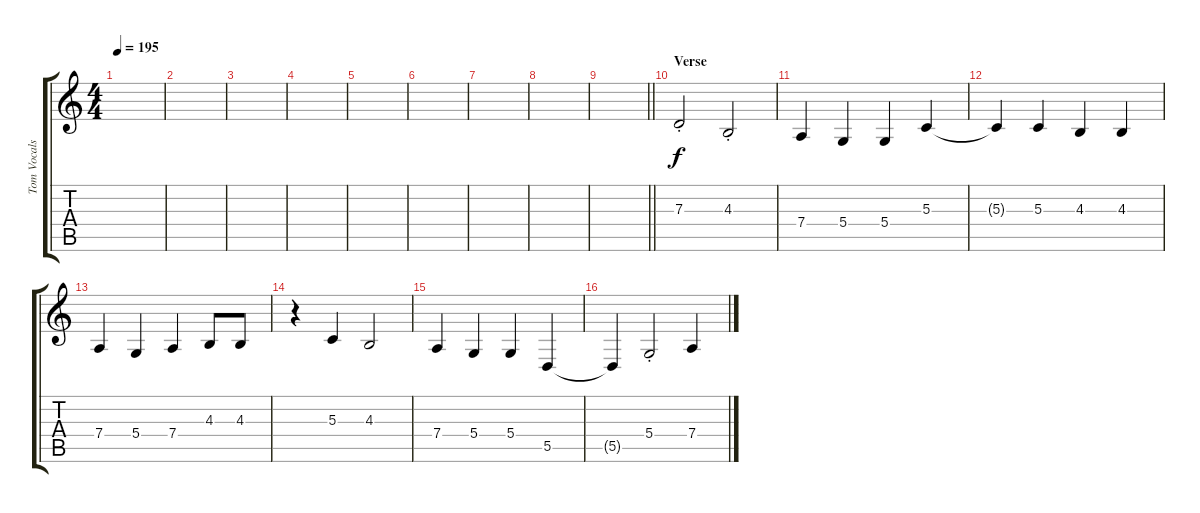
\track ("Tom Vocals" "Tom Vocals") {instrument tenorsax}
\staff {score tabs}
\tuning (E4 B3 G3 D3 A2 E2) {hide}
\ts (4 4)
\tempo 195
\clef g2
\ks c
|
|
|
|
|
|
|
|
\barLineRight lightlight
|
\section ("" "Verse")
7.3{st}.2 4.3{st}.2 |
7.4.4 5.4.4 5.4.4 5.3.4 |
5.3{t}.4 5.3.4 4.3.4 4.3.4 |
7.4.4 5.4.4 7.4.4 4.3.8 4.3.8 |
r.4 5.3.4 4.3.2 |
7.4.4 5.4.4 5.4.4 5.5.4 |
5.5{t}.4 5.4{st}.2 7.4.4
